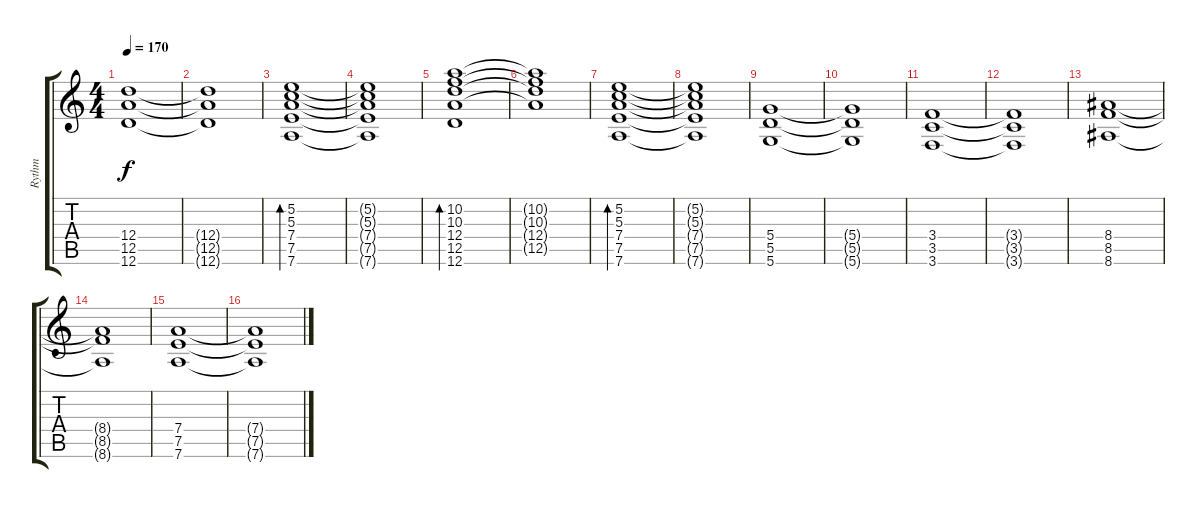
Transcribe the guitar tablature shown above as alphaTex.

\track ("Rythm" "Rythm") {instrument overdrivenguitar}
\staff {score tabs}
\tuning (E4 B3 G3 D3 A2 D2) {hide}
\ts (4 4)
\tempo 170
\clef g2
\ks c
(12.4 12.5 12.6).1{dy f} |
(12.4{t} 12.5{t} 12.6{t}).1 |
(5.2 5.3 7.4 7.5 7.6).1{bd 480 volume 4 instrument overdrivenguitar} |
(5.2{t} 5.3{t} 7.4{t} 7.5{t} 7.6{t}).1 |
(10.2 10.3 12.4 12.5 12.6).1{bd 480} |
(10.2{t} 10.3{t} 12.4{t} 12.5{t}).1 |
(5.2 5.3 7.4 7.5 7.6).1{bd 480} |
(5.2{t} 5.3{t} 7.4{t} 7.5{t} 7.6{t}).1 |
(5.4 5.5 5.6).1{volume 7 instrument overdrivenguitar} |
(5.4{t} 5.5{t} 5.6{t}).1 |
(3.4 3.5 3.6).1 |
(3.4{t} 3.5{t} 3.6{t}).1 |
(8.4 8.5 8.6).1 |
(8.4{t} 8.5{t} 8.6{t}).1 |
(7.4 7.5 7.6).1 |
(7.4{t} 7.5{t} 7.6{t}).1
